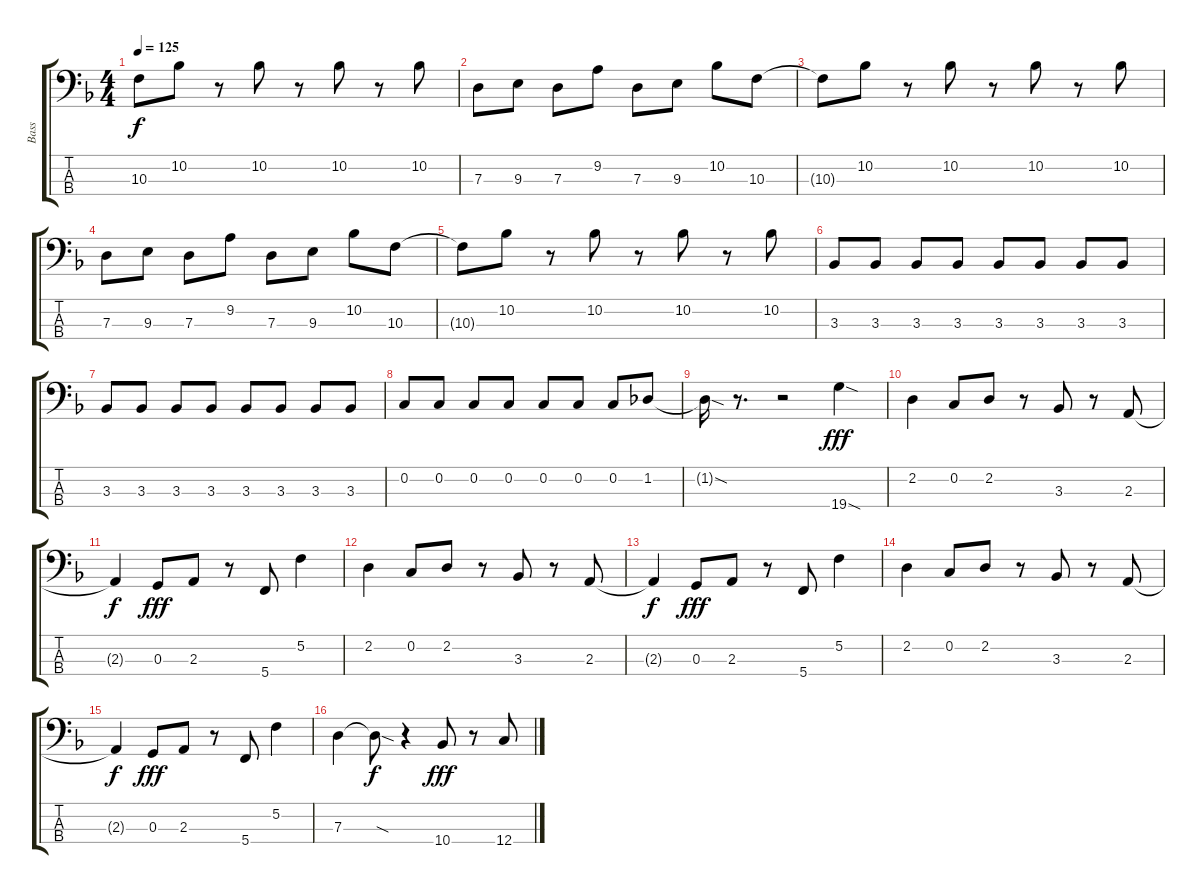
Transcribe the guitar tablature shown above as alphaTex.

\track ("Bass" "Bass") {instrument electricbasspick}
\staff {score tabs}
\tuning (F2 C2 G1 C1) {hide}
\ts (4 4)
\tempo 125
\clef f4
\ks dminor
10.3{t}.8{dy f} 10.2.8 r.8 10.2.8 r.8 10.2.8 r.8 10.2.8 |
7.3.8 9.3.8 7.3.8 9.2.8 7.3.8 9.3.8 10.2.8 10.3.8 |
10.3{t}.8 10.2.8 r.8 10.2.8 r.8 10.2.8 r.8 10.2.8 |
7.3.8 9.3.8 7.3.8 9.2.8 7.3.8 9.3.8 10.2.8 10.3.8 |
10.3{t}.8 10.2.8 r.8 10.2.8 r.8 10.2.8 r.8 10.2.8 |
3.3.8 3.3.8 3.3.8 3.3.8 3.3.8 3.3.8 3.3.8 3.3.8 |
3.3.8 3.3.8 3.3.8 3.3.8 3.3.8 3.3.8 3.3.8 3.3.8 |
0.2.8 0.2.8 0.2.8 0.2.8 0.2.8 0.2.8 0.2.8 1.2.8 |
1.2{sod t}.16 r.8{d} r.2 19.4{sod}.4{dy fff} |
2.2.4 0.2.8 2.2.8 r.8 3.3.8 r.8 2.3.8 |
2.3{t}.4{dy f} 0.3.8{dy fff} 2.3.8 r.8 5.4.8 5.2.4 |
2.2.4 0.2.8 2.2.8 r.8 3.3.8 r.8 2.3.8 |
2.3{t}.4{dy f} 0.3.8{dy fff} 2.3.8 r.8 5.4.8 5.2.4 |
2.2.4 0.2.8 2.2.8 r.8 3.3.8 r.8 2.3.8 |
2.3{t}.4{dy f} 0.3.8{dy fff} 2.3.8 r.8 5.4.8 5.2.4 |
7.3.4 7.3{sod t}.8{dy f} r.4 10.4.8{dy fff} r.8 12.4.8
